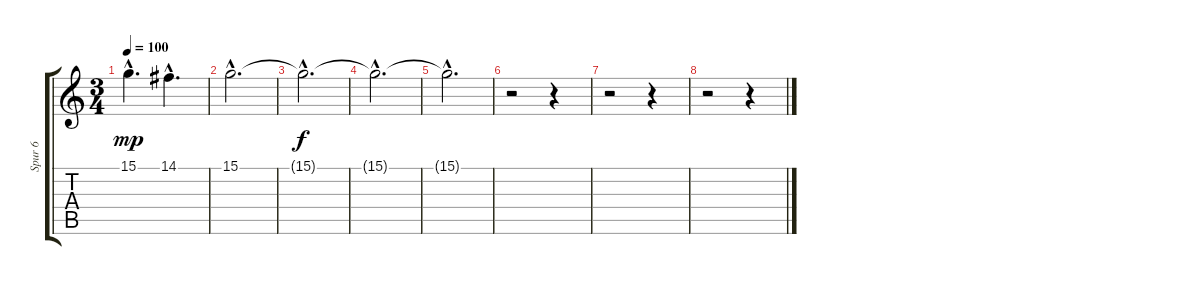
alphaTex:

\track ("Spur 6" "Spur 6") {instrument synthstrings2}
\staff {score tabs}
\tuning (E4 B3 G3 D3 A2 E2) {hide}
\ts (3 4)
\tempo 100
\clef g2
\ks c
15.1{hac}.4{d dy mp} 14.1{hac}.4{d} |
15.1{hac}.2{d} |
15.1{hac t}.2{d dy f} |
15.1{hac t}.2{d} |
15.1{hac t}.2{d} |
r.2 r.4 |
r.2 r.4 |
r.2 r.4
